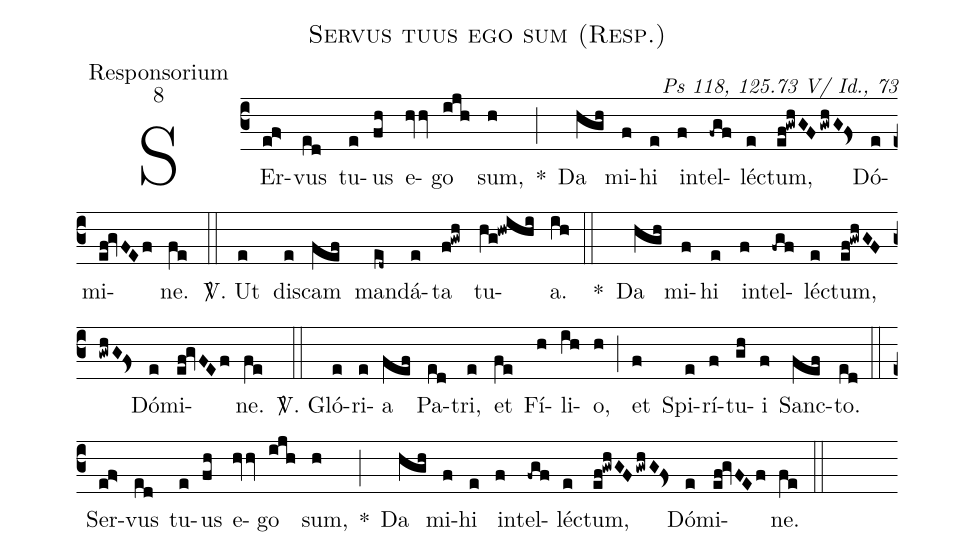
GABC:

name:Servus tuus ego sum (Resp.);
office-part:Responsorium;
mode:8;
commentary:Ps 118, 125.73 V/ Id., 73;
%%
(c3)SEr(ef>)vus(ed) tu(e)us(fh) e(hvhv)go(ijh) sum,(h) *(;) Da(hgh) mi(f)hi(e) in(f)tel(-fgf)léc(e)tum,(ef!gwhGF/gwhG!Fs>) Dó(e)mi(ef!gvFEf)ne.(fe) (::)

<sp>V/</sp>. Ut(e) dis(e)cam(fef) man(ed~)dá(e)ta(f!gwh) tu(hg!hwihi)a.(ih) (::)
*() Da(hgh) mi(f)hi(e) in(f)tel(-fgf)léc(e)tum,(ef!gwhGF/gwhG!Fs>) Dó(e)mi(ef!gvFEf)ne.(fe) (::)

<sp>V/</sp>. Gló(e)ri(e)a(fef) Pa(ed)tri,(e) et(fe) Fí(h)li(ih)o,(h) (;) et(f) Spi(e)rí(f)tu(gh)i(f) Sanc(fef)to.(ed) (::)

Ser(ef>)vus(ed) tu(e)us(fh) e(hvhv)go(ijh) sum,(h) *(;) Da(hgh) mi(f)hi(e) in(f)tel(-fgf)léc(e)tum,(ef!gwhGF/gwhG!Fs>) Dó(e)mi(ef!gvFEf)ne.(fe) (::)
